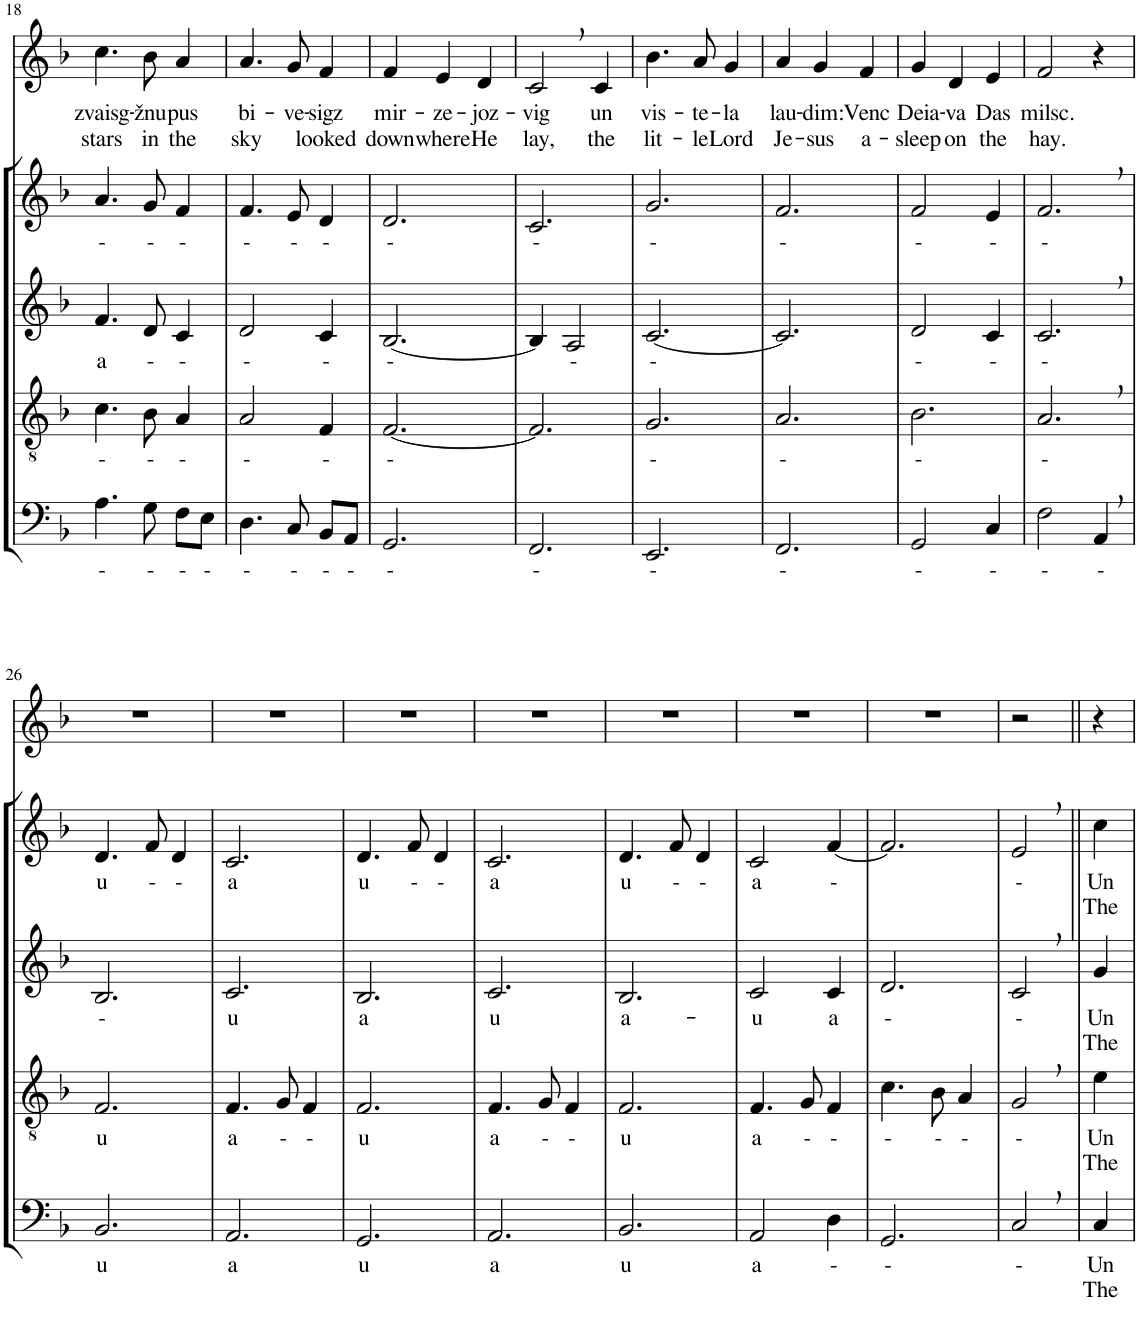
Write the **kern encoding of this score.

**kern	**text	**text	**kern	**text	**text	**kern	**text	**text	**kern	**text	**text	**kern	**text	**text
*part5	*part5	*part5	*part4	*part4	*part4	*part3	*part3	*part3	*part2	*part2	*part2	*part1	*part1	*part1
*staff5	*staff5	*staff5	*staff4	*staff4	*staff4	*staff3	*staff3	*staff3	*staff2	*staff2	*staff2	*staff1	*staff1	*staff1
*I"Bassi	*	*	*I"Tenori	*	*	*I"Contralti	*	*	*I"Soprani	*	*	*I"Solo	*	*
!!LO:PB:g=z
*clefF4	*	*	*clefGv2	*	*	*clefG2	*	*	*clefG2	*	*	*clefG2	*	*
*k[b-]	*	*	*k[b-]	*	*	*k[b-]	*	*	*k[b-]	*	*	*k[b-]	*	*
*F:	*	*	*F:	*	*	*F:	*	*	*F:	*	*	*F:	*	*
*M3/4	*	*	*M3/4	*	*	*M3/4	*	*	*M3/4	*	*	*M3/4	*	*
=18	=18	=18	=18	=18	=18	=18	=18	=18	=18	=18	=18	=18	=18	=18
!	!LO:LY:b	!	!	!LO:LY:b	!	!	!LO:LY:b	!	!	!LO:LY:b	!	!	!LO:LY:b	!LO:LY:b
4.A\	-	.	4.c\	-	.	4.f/	a	.	4.a/	-	.	4.cc\	zvaisg-	stars
!	!LO:LY:b	!	!	!LO:LY:b	!	!	!LO:LY:b	!	!	!LO:LY:b	!	!	!LO:LY:b	!LO:LY:b
8G\	-	.	8B-\	-	.	8d/	-	.	8g/	-	.	8b-\	-žnu	in
!	!LO:LY:b	!	!	!LO:LY:b	!	!	!LO:LY:b	!	!	!LO:LY:b	!	!	!LO:LY:b	!LO:LY:b
8F\L	-	.	4A/	-	.	4c/	-	.	4f/	-	.	4a/	pus	the
!	!LO:LY:b	!	!	!	!	!	!	!	!	!	!	!	!	!
8E\J	-	.	.	.	.	.	.	.	.	.	.	.	.	.
=19	=19	=19	=19	=19	=19	=19	=19	=19	=19	=19	=19	=19	=19	=19
!	!LO:LY:b	!	!	!LO:LY:b	!	!	!LO:LY:b	!	!	!LO:LY:b	!	!	!LO:LY:b	!LO:LY:b
4.D\	-	.	2A/	-	.	2d/	-	.	4.f/	-	.	4.a/	bi-	sky
!	!LO:LY:b	!	!	!	!	!	!	!	!	!LO:LY:b	!	!	!LO:LY:b	!
8C/	-	.	.	.	.	.	.	.	8e/	-	.	8g/	-ve-	.
!	!LO:LY:b	!	!	!LO:LY:b	!	!	!LO:LY:b	!	!	!LO:LY:b	!	!	!LO:LY:b	!LO:LY:b
8BB-/L	-	.	4F/	-	.	4c/	-	.	4d/	-	.	4f/	-sigz	looked
!	!LO:LY:b	!	!	!	!	!	!	!	!	!	!	!	!	!
8AA/J	-	.	.	.	.	.	.	.	.	.	.	.	.	.
=20	=20	=20	=20	=20	=20	=20	=20	=20	=20	=20	=20	=20	=20	=20
!	!LO:LY:b	!	!	!LO:LY:b	!	!	!LO:LY:b	!	!	!LO:LY:b	!	!	!LO:LY:b	!LO:LY:b
2.GG/	-	.	[2.F/	-	.	[2.B-/	-	.	2.d/	-	.	4f/	mir-	down
!	!	!	!	!	!	!	!	!	!	!	!	!	!LO:LY:b	!LO:LY:b
.	.	.	.	.	.	.	.	.	.	.	.	4e/	-ze-	where
!	!	!	!	!	!	!	!	!	!	!	!	!	!LO:LY:b	!LO:LY:b
.	.	.	.	.	.	.	.	.	.	.	.	4d/	-joz-	He
=21	=21	=21	=21	=21	=21	=21	=21	=21	=21	=21	=21	=21	=21	=21
!	!LO:LY:b	!	!	!	!	!	!	!	!	!LO:LY:b	!	!	!LO:LY:b	!LO:LY:b
2.FF/	-	.	2.F/]	.	.	4B-/]	.	.	2.c/	-	.	2c,/	-vig	lay,
!	!	!	!	!	!	!	!LO:LY:b	!	!	!	!	!	!	!
.	.	.	.	.	.	2A/	-	.	.	.	.	.	.	.
!	!	!	!	!	!	!	!	!	!	!	!	!	!LO:LY:b	!LO:LY:b
.	.	.	.	.	.	.	.	.	.	.	.	4c/	un	the
=22	=22	=22	=22	=22	=22	=22	=22	=22	=22	=22	=22	=22	=22	=22
!	!LO:LY:b	!	!	!LO:LY:b	!	!	!LO:LY:b	!	!	!LO:LY:b	!	!	!LO:LY:b	!LO:LY:b
2.EE/	-	.	2.G/	-	.	[2.c/	-	.	2.g/	-	.	4.b-\	vis-	lit-
!	!	!	!	!	!	!	!	!	!	!	!	!	!LO:LY:b	!LO:LY:b
.	.	.	.	.	.	.	.	.	.	.	.	8a/	-te-	-le
!	!	!	!	!	!	!	!	!	!	!	!	!	!LO:LY:b	!LO:LY:b
.	.	.	.	.	.	.	.	.	.	.	.	4g/	-la	Lord
=23	=23	=23	=23	=23	=23	=23	=23	=23	=23	=23	=23	=23	=23	=23
!	!LO:LY:b	!	!	!LO:LY:b	!	!	!	!	!	!LO:LY:b	!	!	!LO:LY:b	!LO:LY:b
2.FF/	-	.	2.A/	-	.	2.c/]	.	.	2.f/	-	.	4a/	lau-	Je-
!	!	!	!	!	!	!	!	!	!	!	!	!	!LO:LY:b	!LO:LY:b
.	.	.	.	.	.	.	.	.	.	.	.	4g/	-dim:	-sus
!	!	!	!	!	!	!	!	!	!	!	!	!	!LO:LY:b	!LO:LY:b
.	.	.	.	.	.	.	.	.	.	.	.	4f/	Venc	a-
=24	=24	=24	=24	=24	=24	=24	=24	=24	=24	=24	=24	=24	=24	=24
!	!LO:LY:b	!	!	!LO:LY:b	!	!	!LO:LY:b	!	!	!LO:LY:b	!	!	!LO:LY:b	!LO:LY:b
2GG/	-	.	2.B-\	-	.	2d/	-	.	2f/	-	.	4g/	Deia-	-sleep
!	!	!	!	!	!	!	!	!	!	!	!	!	!LO:LY:b	!LO:LY:b
.	.	.	.	.	.	.	.	.	.	.	.	4d/	-va	on
!	!LO:LY:b	!	!	!	!	!	!LO:LY:b	!	!	!LO:LY:b	!	!	!LO:LY:b	!LO:LY:b
4C/	-	.	.	.	.	4c/	-	.	4e/	-	.	4e/	Das	the
=25	=25	=25	=25	=25	=25	=25	=25	=25	=25	=25	=25	=25	=25	=25
!	!LO:LY:b	!	!	!LO:LY:b	!	!	!LO:LY:b	!	!	!LO:LY:b	!	!	!LO:LY:b	!LO:LY:b
2F\	-	.	2.A,/	-	.	2.c,/	-	.	2.f,/	-	.	2f/	milsc.	hay.
!	!LO:LY:b	!	!	!	!	!	!	!	!	!	!	!	!	!
4AA,/	-	.	.	.	.	.	.	.	.	.	.	4r	.	.
!!LO:LB:g=z
=26	=26	=26	=26	=26	=26	=26	=26	=26	=26	=26	=26	=26	=26	=26
!	!LO:LY:b	!	!	!LO:LY:b	!	!	!LO:LY:b	!	!	!LO:LY:b	!	!	!	!
2.BB-/	u	.	2.F/	u	.	2.B-/	-	.	4.d/	u	.	2.r	.	.
!	!	!	!	!	!	!	!	!	!	!LO:LY:b	!	!	!	!
.	.	.	.	.	.	.	.	.	8f/	-	.	.	.	.
!	!	!	!	!	!	!	!	!	!	!LO:LY:b	!	!	!	!
.	.	.	.	.	.	.	.	.	4d/	-	.	.	.	.
=27	=27	=27	=27	=27	=27	=27	=27	=27	=27	=27	=27	=27	=27	=27
!	!LO:LY:b	!	!	!LO:LY:b	!	!	!LO:LY:b	!	!	!LO:LY:b	!	!	!	!
2.AA/	a	.	4.F/	a	.	2.c/	u	.	2.c/	a	.	2.r	.	.
!	!	!	!	!LO:LY:b	!	!	!	!	!	!	!	!	!	!
.	.	.	8G/	-	.	.	.	.	.	.	.	.	.	.
!	!	!	!	!LO:LY:b	!	!	!	!	!	!	!	!	!	!
.	.	.	4F/	-	.	.	.	.	.	.	.	.	.	.
=28	=28	=28	=28	=28	=28	=28	=28	=28	=28	=28	=28	=28	=28	=28
!	!LO:LY:b	!	!	!LO:LY:b	!	!	!LO:LY:b	!	!	!LO:LY:b	!	!	!	!
2.GG/	u	.	2.F/	u	.	2.B-/	a	.	4.d/	u	.	2.r	.	.
!	!	!	!	!	!	!	!	!	!	!LO:LY:b	!	!	!	!
.	.	.	.	.	.	.	.	.	8f/	-	.	.	.	.
!	!	!	!	!	!	!	!	!	!	!LO:LY:b	!	!	!	!
.	.	.	.	.	.	.	.	.	4d/	-	.	.	.	.
=29	=29	=29	=29	=29	=29	=29	=29	=29	=29	=29	=29	=29	=29	=29
!	!LO:LY:b	!	!	!LO:LY:b	!	!	!LO:LY:b	!	!	!LO:LY:b	!	!	!	!
2.AA/	a	.	4.F/	a	.	2.c/	u	.	2.c/	a	.	2.r	.	.
!	!	!	!	!LO:LY:b	!	!	!	!	!	!	!	!	!	!
.	.	.	8G/	-	.	.	.	.	.	.	.	.	.	.
!	!	!	!	!LO:LY:b	!	!	!	!	!	!	!	!	!	!
.	.	.	4F/	-	.	.	.	.	.	.	.	.	.	.
=30	=30	=30	=30	=30	=30	=30	=30	=30	=30	=30	=30	=30	=30	=30
!	!LO:LY:b	!	!	!LO:LY:b	!	!	!LO:LY:b	!	!	!LO:LY:b	!	!	!	!
2.BB-/	u	.	2.F/	u	.	2.B-/	a-	.	4.d/	u	.	2.r	.	.
!	!	!	!	!	!	!	!	!	!	!LO:LY:b	!	!	!	!
.	.	.	.	.	.	.	.	.	8f/	-	.	.	.	.
!	!	!	!	!	!	!	!	!	!	!LO:LY:b	!	!	!	!
.	.	.	.	.	.	.	.	.	4d/	-	.	.	.	.
=31	=31	=31	=31	=31	=31	=31	=31	=31	=31	=31	=31	=31	=31	=31
!	!LO:LY:b	!	!	!LO:LY:b	!	!	!LO:LY:b	!	!	!LO:LY:b	!	!	!	!
2AA/	a	.	4.F/	a	.	2c/	-u	.	2c/	a	.	2.r	.	.
!	!	!	!	!LO:LY:b	!	!	!	!	!	!	!	!	!	!
.	.	.	8G/	-	.	.	.	.	.	.	.	.	.	.
!	!LO:LY:b	!	!	!LO:LY:b	!	!	!LO:LY:b	!	!	!LO:LY:b	!	!	!	!
4D\	-	.	4F/	-	.	4c/	a	.	[4f/	-	.	.	.	.
=32	=32	=32	=32	=32	=32	=32	=32	=32	=32	=32	=32	=32	=32	=32
!	!LO:LY:b	!	!	!LO:LY:b	!	!	!LO:LY:b	!	!	!	!	!	!	!
2.GG/	-	.	4.c\	-	.	2.d/	-	.	2.f/]	.	.	2.r	.	.
!	!	!	!	!LO:LY:b	!	!	!	!	!	!	!	!	!	!
.	.	.	8B-\	-	.	.	.	.	.	.	.	.	.	.
!	!	!	!	!LO:LY:b	!	!	!	!	!	!	!	!	!	!
.	.	.	4A/	-	.	.	.	.	.	.	.	.	.	.
=33	=33	=33	=33	=33	=33	=33	=33	=33	=33	=33	=33	=33	=33	=33
!	!LO:LY:b	!	!	!LO:LY:b	!	!	!LO:LY:b	!	!	!LO:LY:b	!	!	!	!
2C,/	-	.	2G,/	-	.	2c,/	-	.	2e,/	-	.	2r	.	.
=34||	=34||	=34||	=34||	=34||	=34||	=34||	=34||	=34||	=34||	=34||	=34||	=34||	=34||	=34||
!	!LO:LY:b	!LO:LY:b	!	!LO:LY:b	!LO:LY:b	!	!LO:LY:b	!LO:LY:b	!	!LO:LY:b	!LO:LY:b	!	!	!
4C/	Un	The	4e\	Un	The	4g/	Un	The	4cc\	Un	The	4r	.	.
=	=	=	=	=	=	=	=	=	=	=	=	=	=	=
*-	*-	*-	*-	*-	*-	*-	*-	*-	*-	*-	*-	*-	*-	*-
